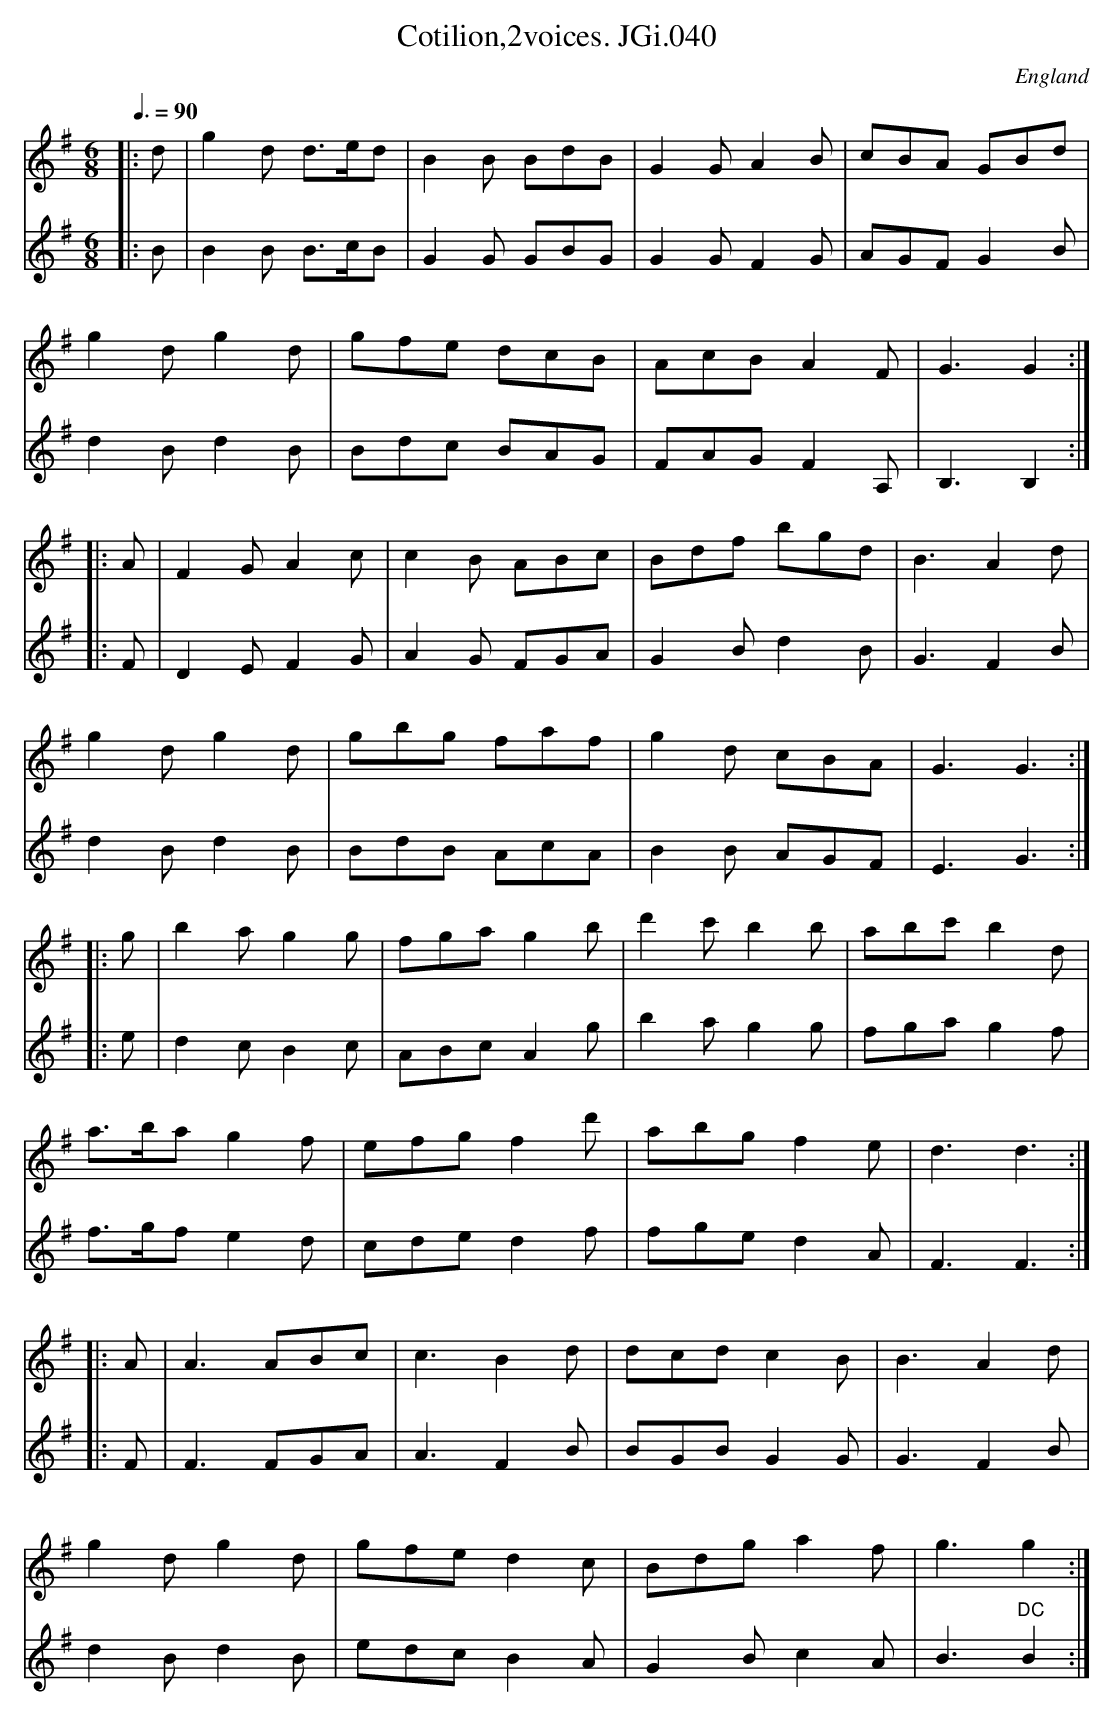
X:1
T:Cotilion,2voices. JGi.040
M:6/8
L:1/8
Q:3/8=90
O:England
K:G major
[V:1]|:d|g2d d>ed|B2B BdB|G2G A2B|cBA GBd|
[V:2]|:B|B2B B>cB|G2G GBG|G2GF2G|AGF G2B|
[V:1]g2d g2d|gfe dcB|AcB A2F|G3G2:|
[V:2]d2Bd2B|Bdc BAG|FAG F2A,|B,3B,2:|
[V:1]|:A|F2G A2c|c2B ABc|Bdf bgd|B3A2d|
[V:2]|:F|D2EF2G|A2G FGA|G2Bd2B|G3F2B|
[V:1]g2d g2d|gbg faf|g2d cBA|G3G3:|
[V:2]d2Bd2B|BdB AcA|B2B AGF|E3G3:|
[V:1]|:g|b2a g2g|fga g2b|d'2c'b2b|abc'b2d|
[V:2]|:e|d2cB2c|ABc A2g|b2ag2g|fgag2f|
[V:1]a>ba g2f|efg f2d'|abgf2e|d3d3:|
[V:2]f>gf e2d|cded2f|fged2A|F3F3:|
[V:1]|:A|A3ABc|c3B2d|dcdc2B|B3A2d|
[V:2]|:F|F3FGA|A3F2B|BGBG2G|G3F2B|
[V:1]g2dg2d|gfed2c|Bdga2f|g3g2:|
[V:2]d2Bd2B|edcB2A|G2Bc2A|B3"DC"B2:|
